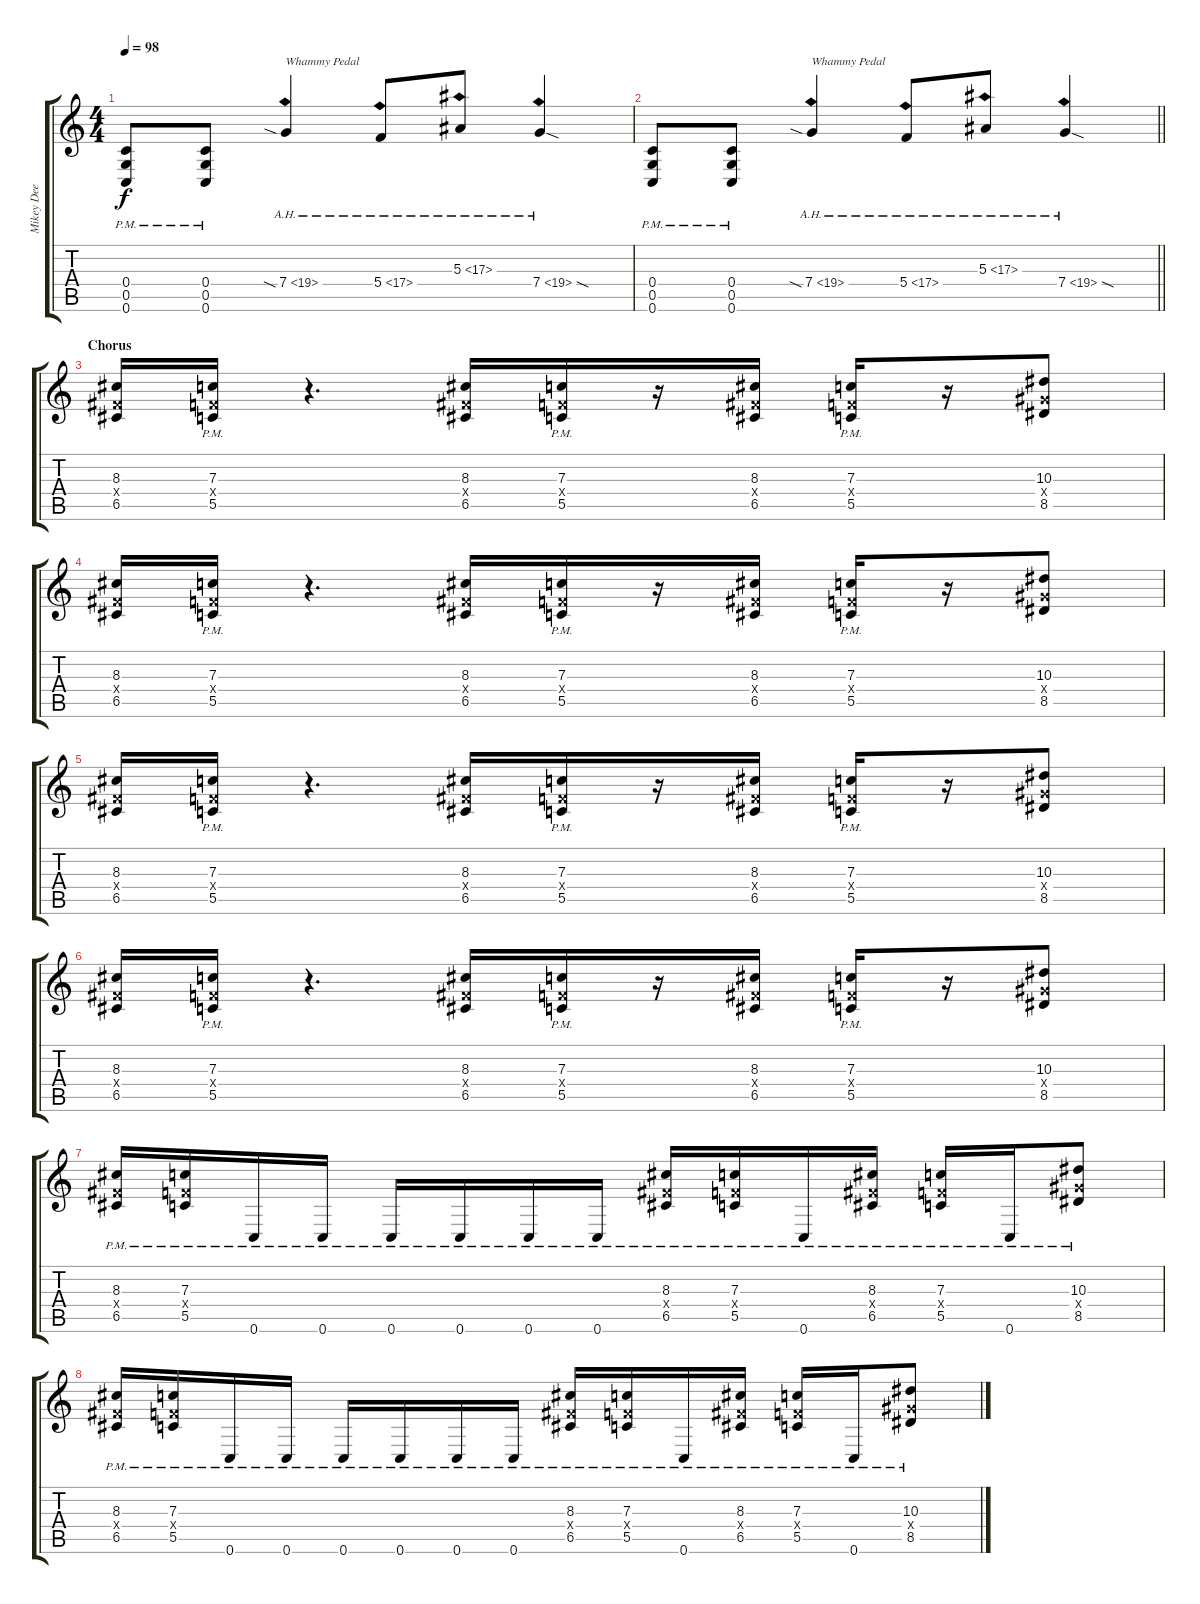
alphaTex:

\track ("Mikey Dee" "Mikey Dee") {instrument distortionguitar}
\staff {score tabs}
\tuning (D4 A3 F3 C3 G2 C2) {hide}
\ts (4 4)
\tempo 98
\clef g2
\ks c
(0.4{pm} 0.5{pm} 0.6{pm}).8{dy f} (0.4{pm} 0.5{pm} 0.6{pm}).8 7.4{ah 12 sia}.4{txt "Whammy Pedal"} 5.4{ah 12}.8 5.3{ah 12}.8 7.4{ah 12 sod}.4 |
\barLineRight lightlight
(0.4{pm} 0.5{pm} 0.6{pm}).8 (0.4{pm} 0.5{pm} 0.6{pm}).8 7.4{ah 12 sia}.4{txt "Whammy Pedal"} 5.4{ah 12}.8 5.3{ah 12}.8 7.4{ah 12 sod}.4 |
\section ("" "Chorus")
(8.3 6.4{x} 6.5).16 (7.3{pm} 5.4{x} 5.5{pm}).16 r.4{d} (8.3 6.4{x} 6.5).16 (7.3{pm} 5.4{x} 5.5{pm}).16 r.16 (8.3 6.4{x} 6.5).16 (7.3{pm} 5.4{x} 5.5{pm}).16 r.16 (10.3 8.4{x} 8.5).8 |
(8.3 6.4{x} 6.5).16 (7.3{pm} 5.4{x} 5.5{pm}).16 r.4{d} (8.3 6.4{x} 6.5).16 (7.3{pm} 5.4{x} 5.5{pm}).16 r.16 (8.3 6.4{x} 6.5).16 (7.3{pm} 5.4{x} 5.5{pm}).16 r.16 (10.3 8.4{x} 8.5).8 |
(8.3 6.4{x} 6.5).16 (7.3{pm} 5.4{x} 5.5{pm}).16 r.4{d} (8.3 6.4{x} 6.5).16 (7.3{pm} 5.4{x} 5.5{pm}).16 r.16 (8.3 6.4{x} 6.5).16 (7.3{pm} 5.4{x} 5.5{pm}).16 r.16 (10.3 8.4{x} 8.5).8 |
(8.3 6.4{x} 6.5).16 (7.3{pm} 5.4{x} 5.5{pm}).16 r.4{d} (8.3 6.4{x} 6.5).16 (7.3{pm} 5.4{x} 5.5{pm}).16 r.16 (8.3 6.4{x} 6.5).16 (7.3{pm} 5.4{x} 5.5{pm}).16 r.16 (10.3 8.4{x} 8.5).8 |
(8.3{pm} 6.4{x} 6.5{pm}).16 (7.3{pm} 5.4{x} 5.5{pm}).16 0.6{pm}.16 0.6{pm}.16 0.6{pm}.16 0.6{pm}.16 0.6{pm}.16 0.6{pm}.16 (8.3{pm} 6.4{x} 6.5{pm}).16 (7.3{pm} 5.4{x} 5.5{pm}).16 0.6{pm}.16 (8.3{pm} 6.4{x} 6.5{pm}).16 (7.3{pm} 5.4{x} 5.5{pm}).16 0.6{pm}.16 (10.3{pm} 8.4{x} 8.5{pm}).8 |
(8.3{pm} 6.4{x} 6.5{pm}).16 (7.3{pm} 5.4{x} 5.5{pm}).16 0.6{pm}.16 0.6{pm}.16 0.6{pm}.16 0.6{pm}.16 0.6{pm}.16 0.6{pm}.16 (8.3{pm} 6.4{x} 6.5{pm}).16 (7.3{pm} 5.4{x} 5.5{pm}).16 0.6{pm}.16 (8.3{pm} 6.4{x} 6.5{pm}).16 (7.3{pm} 5.4{x} 5.5{pm}).16 0.6{pm}.16 (10.3{pm} 8.4{x} 8.5{pm}).8
